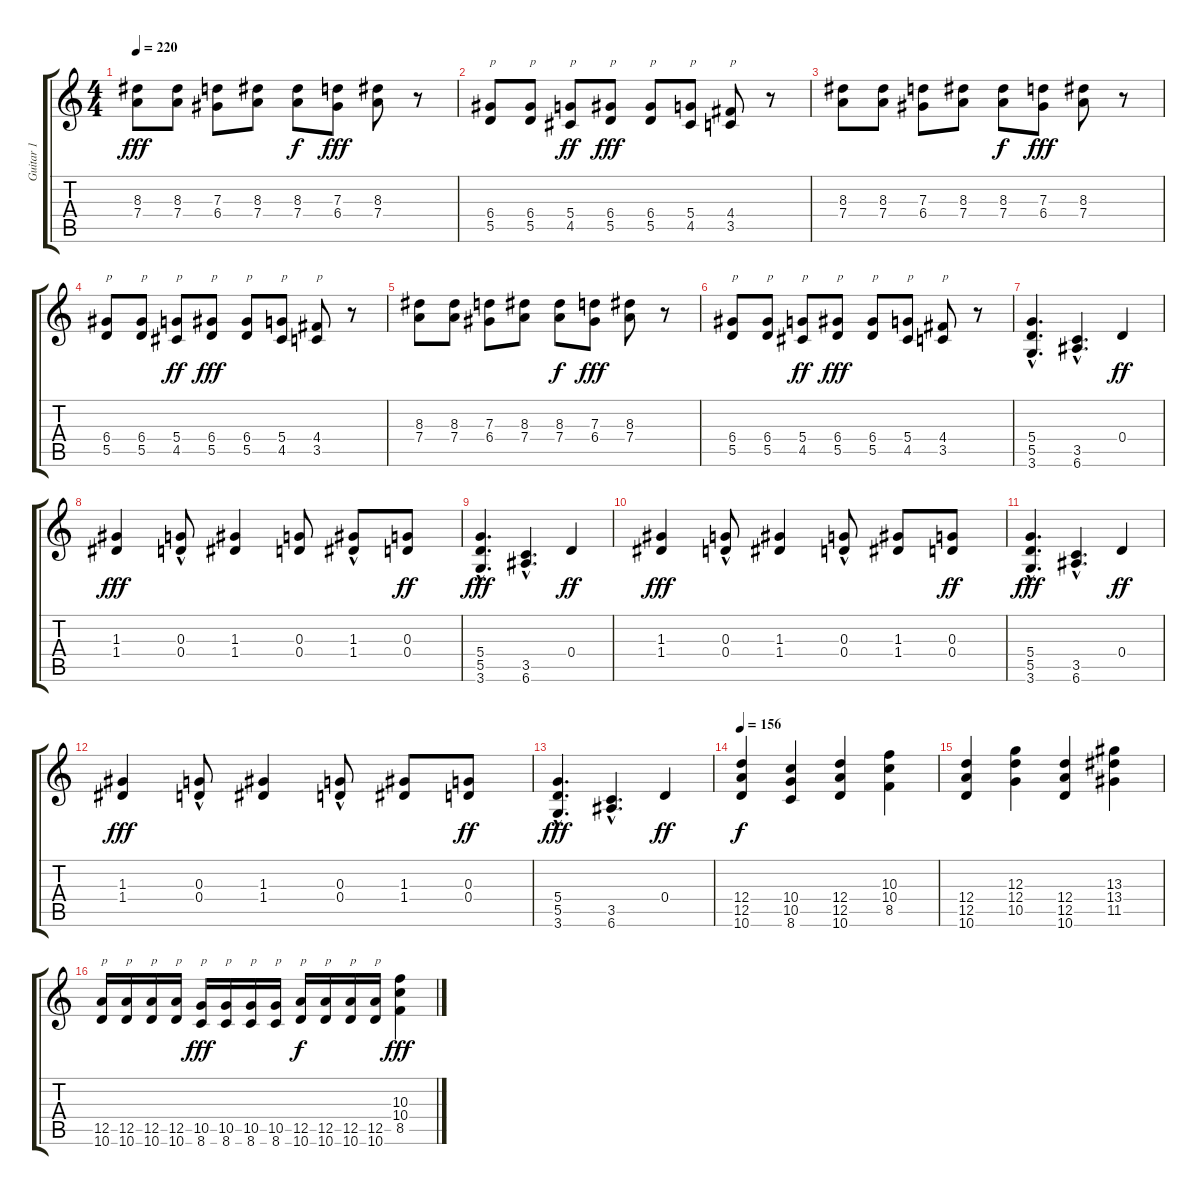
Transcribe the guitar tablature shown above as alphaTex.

\track ("Guitar 1" "Guitar 1") {instrument distortionguitar}
\staff {score tabs}
\tuning (E4 B3 G3 D3 A2 E2) {hide}
\ts (4 4)
\tempo 220
\clef g2
\ks c
(8.3 7.4).8{dy fff} (8.3 7.4).8 (7.3 6.4).8 (8.3 7.4).8 (8.3 7.4).8{dy f} (7.3 6.4).8{dy fff} (8.3 7.4).8 r.8 |
(6.4 5.5).8{txt "p"} (6.4 5.5).8{txt "p"} (5.4 4.5).8{txt "p" dy ff} (6.4 5.5).8{txt "p" dy fff} (6.4 5.5).8{txt "p"} (5.4 4.5).8{txt "p"} (4.4 3.5).8{txt "p"} r.8 |
(8.3 7.4).8 (8.3 7.4).8 (7.3 6.4).8 (8.3 7.4).8 (8.3 7.4).8{dy f} (7.3 6.4).8{dy fff} (8.3 7.4).8 r.8 |
(6.4 5.5).8{txt "p"} (6.4 5.5).8{txt "p"} (5.4 4.5).8{txt "p" dy ff} (6.4 5.5).8{txt "p" dy fff} (6.4 5.5).8{txt "p"} (5.4 4.5).8{txt "p"} (4.4 3.5).8{txt "p"} r.8 |
(8.3 7.4).8 (8.3 7.4).8 (7.3 6.4).8 (8.3 7.4).8 (8.3 7.4).8{dy f} (7.3 6.4).8{dy fff} (8.3 7.4).8 r.8 |
(6.4 5.5).8{txt "p"} (6.4 5.5).8{txt "p"} (5.4 4.5).8{txt "p" dy ff} (6.4 5.5).8{txt "p" dy fff} (6.4 5.5).8{txt "p"} (5.4 4.5).8{txt "p"} (4.4 3.5).8{txt "p"} r.8 |
(5.4{hac} 5.5{hac} 3.6{hac}).4{d} (3.5{hac} 6.6{hac}).4{d} 0.4.4{dy ff} |
(1.3 1.4).4{dy fff} (0.3{hac} 0.4).8 (1.3 1.4).4 (0.3 0.4).8 (1.3{hac} 1.4).8 (0.3 0.4).8{dy ff} |
(5.4{hac} 5.5{hac} 3.6{hac}).4{d dy fff} (3.5{hac} 6.6{hac}).4{d} 0.4.4{dy ff} |
(1.3 1.4).4{dy fff} (0.3{hac} 0.4).8 (1.3 1.4).4 (0.3{hac} 0.4).8 (1.3 1.4).8 (0.3 0.4).8{dy ff} |
(5.4{hac} 5.5{hac} 3.6{hac}).4{d dy fff} (3.5{hac} 6.6{hac}).4{d} 0.4.4{dy ff} |
(1.3 1.4).4{dy fff} (0.3{hac} 0.4).8 (1.3 1.4).4 (0.3{hac} 0.4).8 (1.3 1.4).8 (0.3 0.4).8{dy ff} |
(5.4{hac} 5.5{hac} 3.6{hac}).4{d dy fff} (3.5 6.6{hac}).4{d} 0.4.4{dy ff} |
\tempo 156
(12.4 12.5 10.6).4{dy f} (10.4 10.5 8.6).4 (12.4 12.5 10.6).4 (10.3 10.4 8.5).4 |
(12.4 12.5 10.6).4 (12.3 12.4 10.5).4 (12.4 12.5 10.6).4 (13.3 13.4 11.5).4 |
(12.5 10.6).16{txt "p"} (12.5 10.6).16{txt "p"} (12.5 10.6).16{txt "p"} (12.5 10.6).16{txt "p"} (10.5 8.6).16{txt "p" dy fff} (10.5 8.6).16{txt "p"} (10.5 8.6).16{txt "p"} (10.5 8.6).16{txt "p"} (12.5 10.6).16{txt "p" dy f} (12.5 10.6).16{txt "p"} (12.5 10.6).16{txt "p"} (12.5 10.6).16{txt "p"} (10.3 10.4 8.5).4{dy fff}
